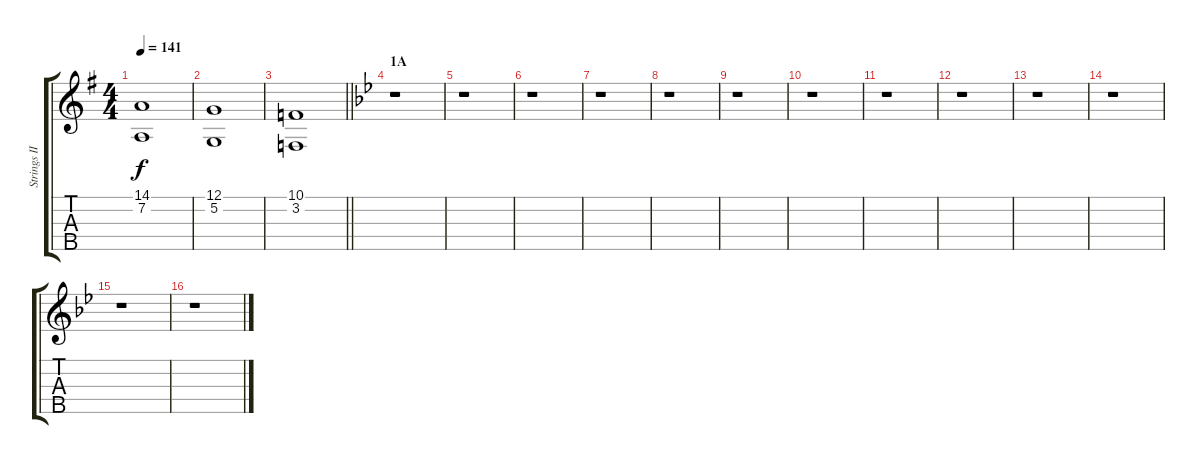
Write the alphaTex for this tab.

\track ("Strings II" "Strings II") {instrument stringensemble1}
\staff {score tabs}
\tuning (G3 D3 A2 E2 B1) {hide}
\ts (4 4)
\tempo 141
\clef g2
\ks g
(14.1 7.2).1{dy f} |
(12.1 5.2).1 |
\barLineRight lightlight
(10.1 3.2).1 |
\section ("" "1A")
\ks bb
r.1 |
r.1 |
r.1 |
r.1 |
r.1 |
r.1 |
r.1 |
r.1 |
r.1 |
r.1 |
r.1 |
r.1 |
r.1
